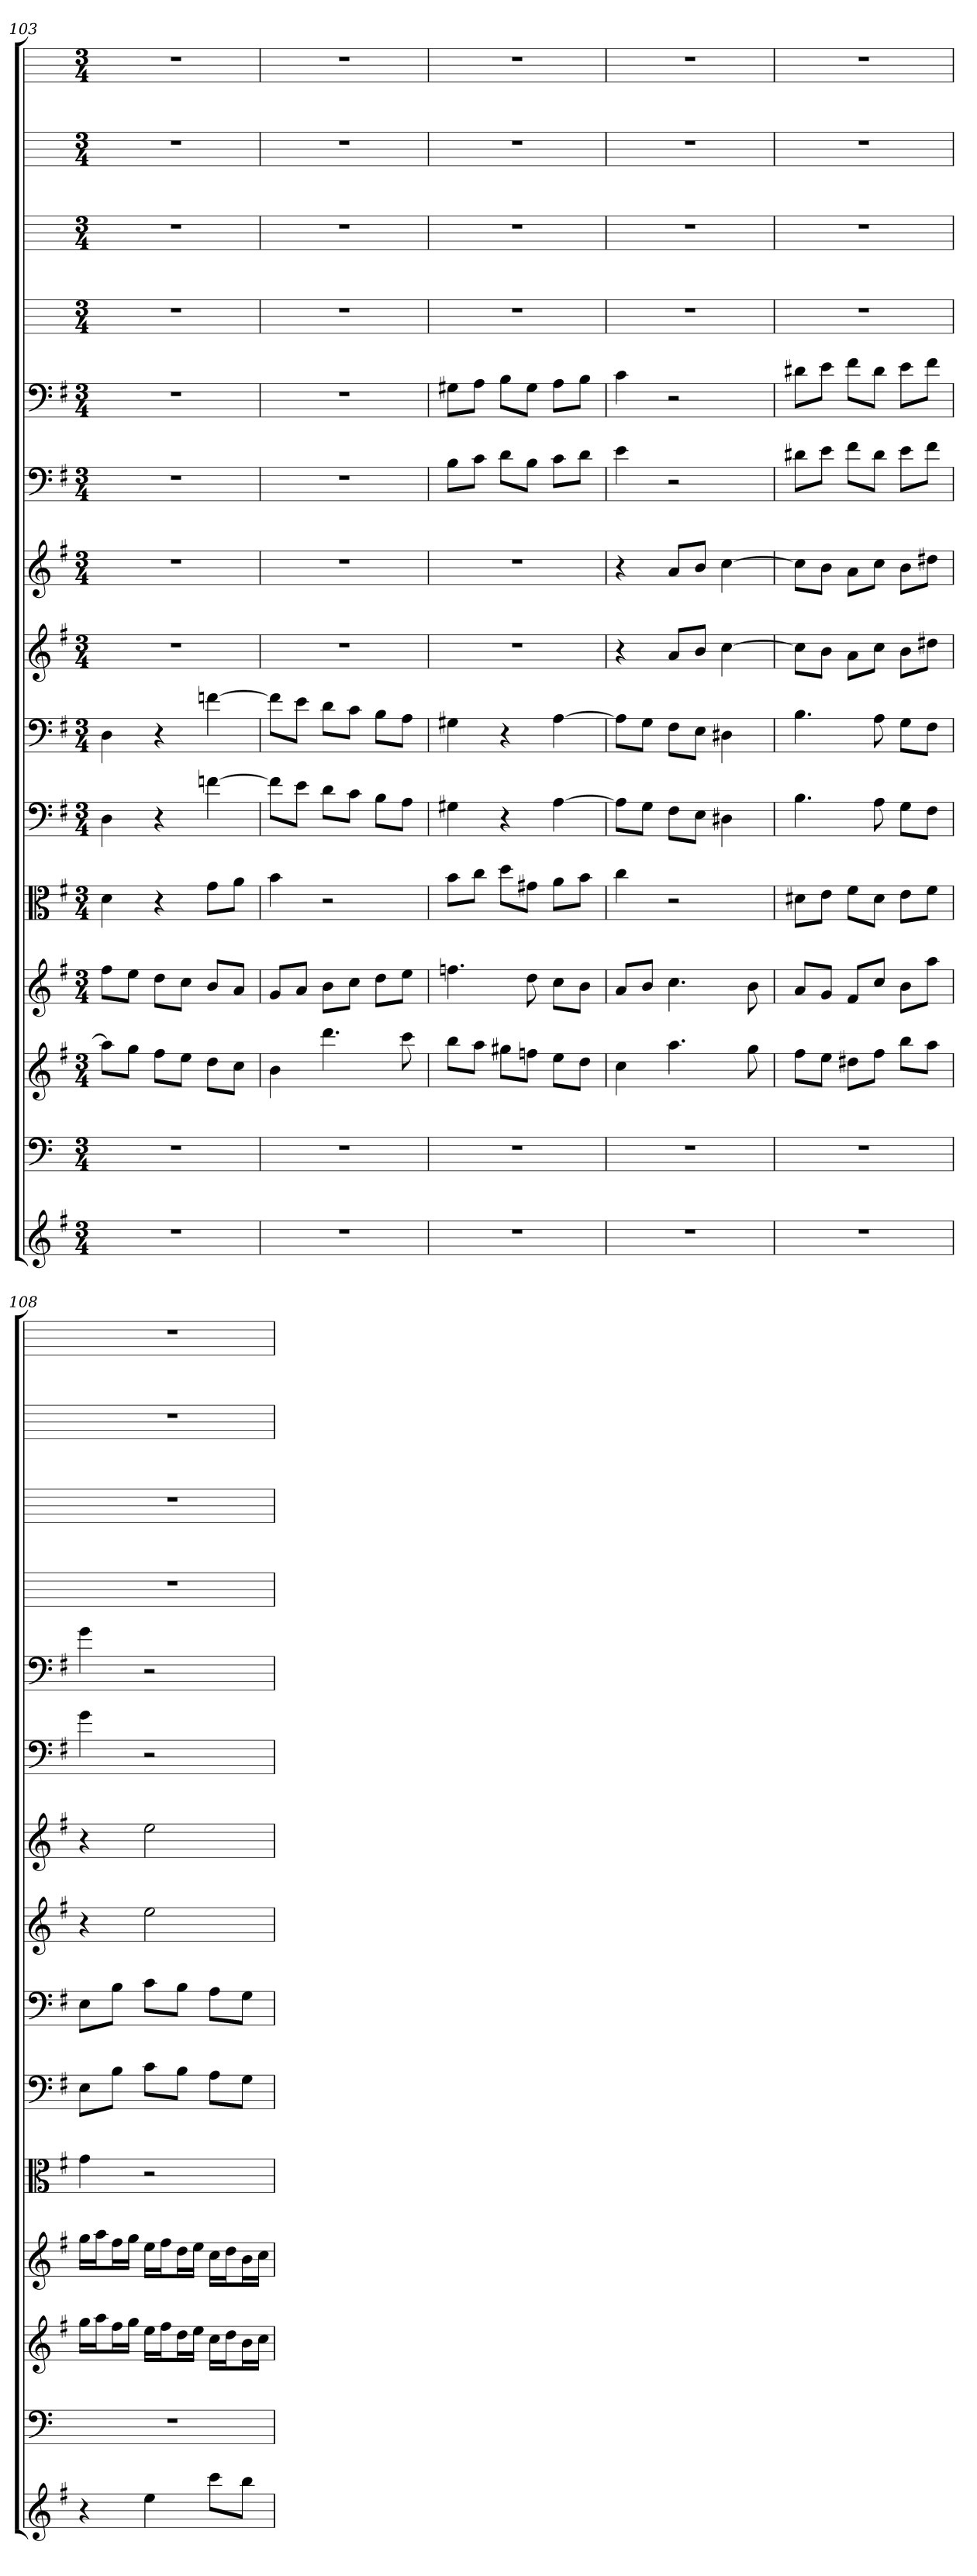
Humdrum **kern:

**kern	**kern	**kern	**kern	**kern	**kern	**kern	**kern	**kern	**kern	**kern	**kern	**kern	**kern	**kern
*part15	*part14	*part13	*part12	*part11	*part10	*part9	*part8	*part7	*part6	*part5	*part4	*part3	*part2	*part1
*staff15	*staff14	*staff13	*staff12	*staff11	*staff10	*staff9	*staff8	*staff7	*staff6	*staff5	*staff4	*staff3	*staff2	*staff1
*	*clefF4	*	*	*clefC3	*clefF4	*clefF4	*	*	*clefF4	*clefF4	*	*	*	*
*k[f#]	*k[]	*k[f#]	*k[f#]	*k[f#]	*k[f#]	*k[f#]	*k[f#]	*k[f#]	*k[f#]	*k[f#]	*k[]	*k[]	*k[]	*k[]
*M3/4	*M3/4	*M3/4	*M3/4	*M3/4	*M3/4	*M3/4	*M3/4	*M3/4	*M3/4	*M3/4	*M3/4	*M3/4	*M3/4	*M3/4
=103	=103	=103	=103	=103	=103	=103	=103	=103	=103	=103	=103	=103	=103	=103
2.r	2.r	8aaL]	8ff#L	4d	4D	4D	2.r	2.r	2.r	2.r	2.r	2.r	2.r	2.r
.	.	8ggJ	8eeJ	.	.	.	.	.	.	.	.	.	.	.
.	.	8ff#L	8ddL	4r	4r	4r	.	.	.	.	.	.	.	.
.	.	8eeJ	8ccJ	.	.	.	.	.	.	.	.	.	.	.
.	.	8ddL	8bL	8g\L	[4fn	[4fn	.	.	.	.	.	.	.	.
.	.	8ccJ	8aJ	8a\J	.	.	.	.	.	.	.	.	.	.
=104	=104	=104	=104	=104	=104	=104	=104	=104	=104	=104	=104	=104	=104	=104
2.r	2.r	4b	8gL	4b	8f\L]	8f\L]	2.r	2.r	2.r	2.r	2.r	2.r	2.r	2.r
.	.	.	8aJ	.	8e\J	8e\J	.	.	.	.	.	.	.	.
.	.	4.ddd	8bL	2r	8d\L	8d\L	.	.	.	.	.	.	.	.
.	.	.	8ccJ	.	8c\J	8c\J	.	.	.	.	.	.	.	.
.	.	.	8ddL	.	8B\L	8B\L	.	.	.	.	.	.	.	.
.	.	8ccc	8eeJ	.	8A\J	8A\J	.	.	.	.	.	.	.	.
=105	=105	=105	=105	=105	=105	=105	=105	=105	=105	=105	=105	=105	=105	=105
2.r	2.r	8bbL	4.ffn	8b\L	4G#X	4G#X	2.r	2.r	8B\L	8G#X\L	2.r	2.r	2.r	2.r
.	.	8aaJ	.	8cc\J	.	.	.	.	8c\J	8A\J	.	.	.	.
.	.	8gg#XL	.	8dd\L	4r	4r	.	.	8d\L	8B\L	.	.	.	.
.	.	8ffnJ	8dd	8g#X\J	.	.	.	.	8B\J	8G#\J	.	.	.	.
.	.	8eeL	8ccL	8a\L	[4A	[4A	.	.	8c\L	8A\L	.	.	.	.
.	.	8ddJ	8bJ	8b\J	.	.	.	.	8d\J	8B\J	.	.	.	.
=106	=106	=106	=106	=106	=106	=106	=106	=106	=106	=106	=106	=106	=106	=106
2.r	2.r	4cc	8aL	4cc	8A\L]	8A\L]	4r	4r	4e	4c	2.r	2.r	2.r	2.r
.	.	.	8bJ	.	8G\J	8G\J	.	.	.	.	.	.	.	.
.	.	4.aa	4.cc	2r	8F#\L	8F#\L	8aL	8aL	2r	2r	.	.	.	.
.	.	.	.	.	8E\J	8E\J	8bJ	8bJ	.	.	.	.	.	.
.	.	.	.	.	4D#X	4D#X	[4cc	[4cc	.	.	.	.	.	.
.	.	8gg	8b	.	.	.	.	.	.	.	.	.	.	.
=107	=107	=107	=107	=107	=107	=107	=107	=107	=107	=107	=107	=107	=107	=107
2.r	2.r	8ff#L	8aL	8d#X\L	4.B	4.B	8ccL]	8ccL]	8d#X\L	8d#X\L	2.r	2.r	2.r	2.r
.	.	8eeJ	8gJ	8e\J	.	.	8bJ	8bJ	8e\J	8e\J	.	.	.	.
.	.	8dd#XL	8f#L	8f#\L	.	.	8aL	8aL	8f#\L	8f#\L	.	.	.	.
.	.	8ff#J	8ccJ	8d#\J	8A	8A	8ccJ	8ccJ	8d#\J	8d#\J	.	.	.	.
.	.	8bbL	8bL	8e\L	8G\L	8G\L	8bL	8bL	8e\L	8e\L	.	.	.	.
.	.	8aaJ	8aaJ	8f#\J	8F#\J	8F#\J	8dd#XJ	8dd#XJ	8f#\J	8f#\J	.	.	.	.
=108	=108	=108	=108	=108	=108	=108	=108	=108	=108	=108	=108	=108	=108	=108
4r	2.r	16ggLL	16ggLL	4g	8E\L	8E\L	4r	4r	4g	4g	2.r	2.r	2.r	2.r
.	.	16aaJ	16aaJ	.	.	.	.	.	.	.	.	.	.	.
.	.	16ff#L	16ff#L	.	8B\J	8B\J	.	.	.	.	.	.	.	.
.	.	16ggJJ	16ggJJ	.	.	.	.	.	.	.	.	.	.	.
4ee	.	16eeLL	16eeLL	2r	8c\L	8c\L	2ee	2ee	2r	2r	.	.	.	.
.	.	16ff#J	16ff#J	.	.	.	.	.	.	.	.	.	.	.
.	.	16ddL	16ddL	.	8B\J	8B\J	.	.	.	.	.	.	.	.
.	.	16eeJJ	16eeJJ	.	.	.	.	.	.	.	.	.	.	.
8cccL	.	16ccLL	16ccLL	.	8A\L	8A\L	.	.	.	.	.	.	.	.
.	.	16ddJ	16ddJ	.	.	.	.	.	.	.	.	.	.	.
8bbJ	.	16bL	16bL	.	8G\J	8G\J	.	.	.	.	.	.	.	.
.	.	16ccJJ	16ccJJ	.	.	.	.	.	.	.	.	.	.	.
=	=	=	=	=	=	=	=	=	=	=	=	=	=	=
*-	*-	*-	*-	*-	*-	*-	*-	*-	*-	*-	*-	*-	*-	*-
